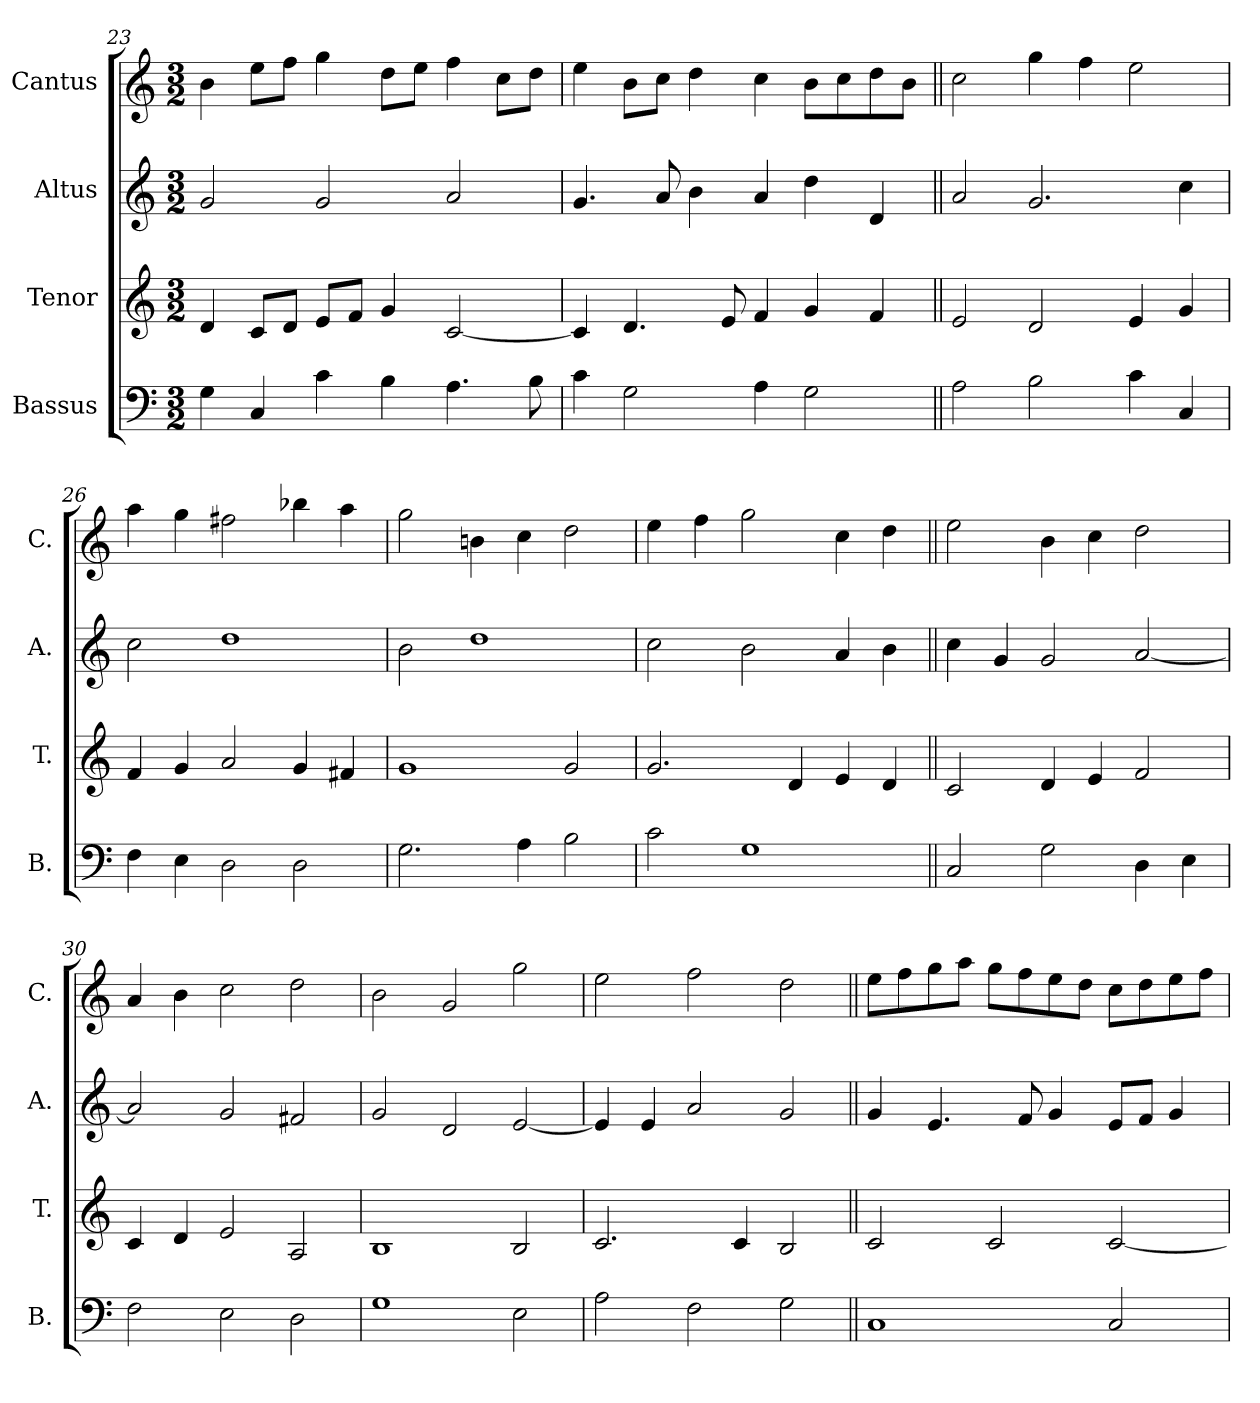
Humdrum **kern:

**kern	**kern	**kern	**kern
*part4	*part3	*part2	*part1
*staff4	*staff3	*staff2	*staff1
*I"Bassus	*I"Tenor	*I"Altus	*I"Cantus
*I'B.	*I'T.	*I'A.	*I'C.
!!LO:LB:g=z
*clefF4	*clefG2	*clefG2	*clefG2
*k[]	*k[]	*k[]	*k[]
*C:	*C:	*C:	*C:
*M3/2	*M3/2	*M3/2	*M3/2
=23	=23	=23	=23
4G\	4d/	2g/	4b\
4C/	8c/L	.	8ee\L
.	8d/J	.	8ff\J
4c\	8e/L	2g/	4gg\
.	8f/J	.	.
4B\	4g/	.	8dd\L
.	.	.	8ee\J
4.A\	[2c/	2a/	4ff\
.	.	.	8cc\L
8B\	.	.	8dd\J
=24	=24	=24	=24
4c\	4c/]	4.g/	4ee\
2G\	4.d/	.	8b\L
.	.	8a/	8cc\J
.	.	4b\	4dd\
.	8e/	.	.
4A\	4f/	4a/	4cc\
2G\	4g/	4dd\	8b\L
.	.	.	8cc\
.	4f/	4d/	8dd\
.	.	.	8b\J
=25||	=25||	=25||	=25||
2A\	2e/	2a/	2cc\
2B\	2d/	2.g/	4gg\
.	.	.	4ff\
4c\	4e/	.	2ee\
4C/	4g/	4cc\	.
=26	=26	=26	=26
4F\	4f/	2cc\	4aa\
4E\	4g/	.	4gg\
2D\	2a/	1dd\	2ff#X\
2D\	4g/	.	4bb-X\
.	4f#X/	.	4aa\
=27	=27	=27	=27
2.G\	1g/	2b\	2gg\
.	.	1dd\	4bn\
4A\	.	.	4cc\
2B\	2g/	.	2dd\
=28	=28	=28	=28
2c\	2.g/	2cc\	4ee\
.	.	.	4ff\
1G\	.	2b\	2gg\
.	4d/	.	.
.	4e/	4a/	4cc\
.	4d/	4b\	4dd\
=29||	=29||	=29||	=29||
2C/	2c/	4cc\	2ee\
.	.	4g/	.
2G\	4d/	2g/	4b\
.	4e/	.	4cc\
4D\	2f/	[2a/	2dd\
4E\	.	.	.
=30	=30	=30	=30
2F\	4c/	2a/]	4a/
.	4d/	.	4b\
2E\	2e/	2g/	2cc\
2D\	2A/	2f#X/	2dd\
!!LO:LB:g=z
=31	=31	=31	=31
1G\	1B/	2g/	2b\
.	.	2d/	2g/
2E\	2B/	[2e/	2gg\
=32	=32	=32	=32
2A\	2.c/	4e/]	2ee\
.	.	4e/	.
2F\	.	2a/	2ff\
.	4c/	.	.
2G\	2B/	2g/	2dd\
=33||	=33||	=33||	=33||
1C/	2c/	4g/	8ee\L
.	.	.	8ff\
.	.	4.e/	8gg\
.	.	.	8aa\J
.	2c/	.	8gg\L
.	.	8f/	8ff\
.	.	4g/	8ee\
.	.	.	8dd\J
2C/	[2c/	8e/L	8cc\L
.	.	8f/J	8dd\
.	.	4g/	8ee\
.	.	.	8ff\J
=	=	=	=
*-	*-	*-	*-
